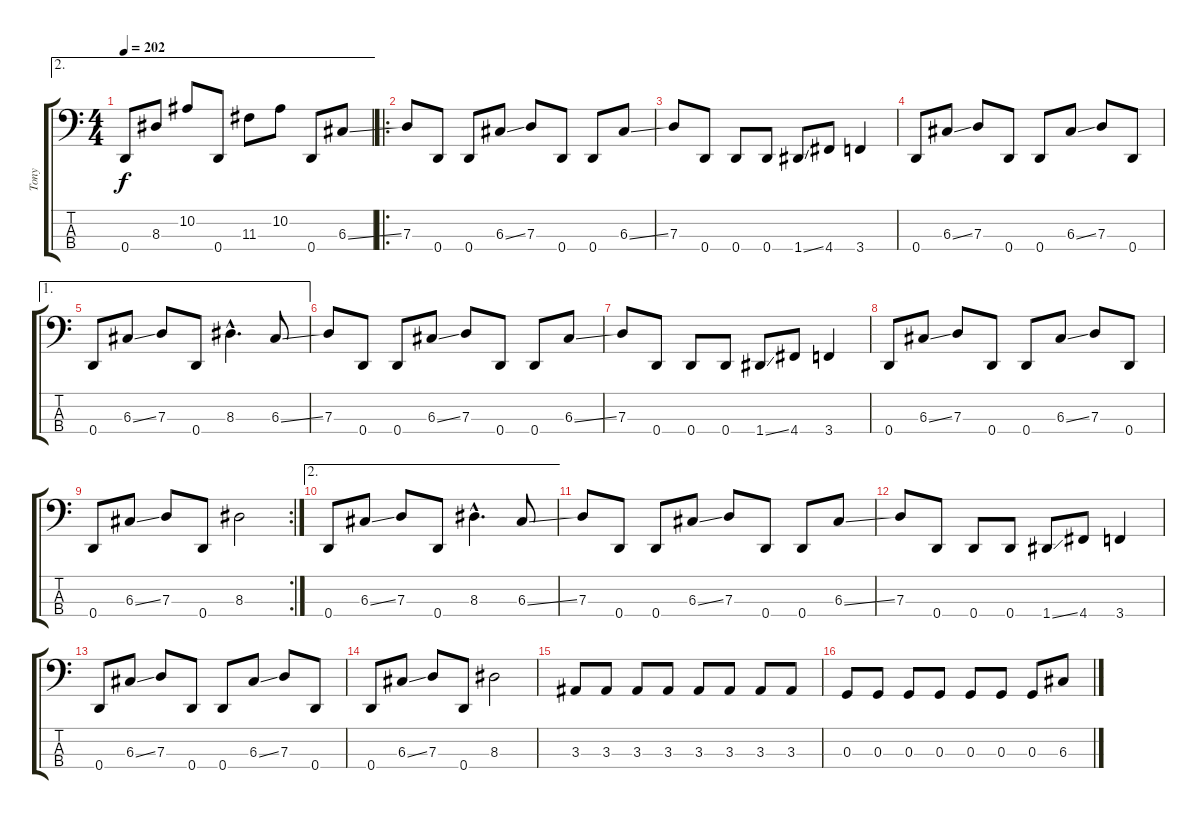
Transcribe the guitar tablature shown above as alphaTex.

\track ("Tony" "Tony") {instrument electricbasspick}
\staff {score tabs}
\tuning (F2 C2 G1 D1) {hide}
\ae 2
\ts (4 4)
\tempo 202
\clef f4
\ks c
0.4.8{dy f} 8.3.8 10.2.8 0.4.8 11.3.8 10.2.8 0.4.8 6.3{ss}.8 |
\ro
7.3.8 0.4.8 0.4.8 6.3{ss}.8 7.3.8 0.4.8 0.4.8 6.3{ss}.8 |
7.3.8 0.4.8 0.4.8 0.4.8 1.4{ss}.8 4.4.8 3.4.4 |
0.4.8 6.3{ss}.8 7.3.8 0.4.8 0.4.8 6.3{ss}.8 7.3.8 0.4.8 |
\ae 1
0.4.8 6.3{ss}.8 7.3.8 0.4.8 8.3{hac}.4{d} 6.3{ss}.8 |
7.3.8 0.4.8 0.4.8 6.3{ss}.8 7.3.8 0.4.8 0.4.8 6.3{ss}.8 |
7.3.8 0.4.8 0.4.8 0.4.8 1.4{ss}.8 4.4.8 3.4.4 |
0.4.8 6.3{ss}.8 7.3.8 0.4.8 0.4.8 6.3{ss}.8 7.3.8 0.4.8 |
\rc 2
0.4.8 6.3{ss}.8 7.3.8 0.4.8 8.3.2 |
\ae 2
0.4.8 6.3{ss}.8 7.3.8 0.4.8 8.3{hac}.4{d} 6.3{ss}.8 |
7.3.8 0.4.8 0.4.8 6.3{ss}.8 7.3.8 0.4.8 0.4.8 6.3{ss}.8 |
7.3.8 0.4.8 0.4.8 0.4.8 1.4{ss}.8 4.4.8 3.4.4 |
0.4.8 6.3{ss}.8 7.3.8 0.4.8 0.4.8 6.3{ss}.8 7.3.8 0.4.8 |
0.4.8 6.3{ss}.8 7.3.8 0.4.8 8.3.2 |
3.3.8 3.3.8 3.3.8 3.3.8 3.3.8 3.3.8 3.3.8 3.3.8 |
0.3.8 0.3.8 0.3.8 0.3.8 0.3.8 0.3.8 0.3.8 6.3{ss}.8
